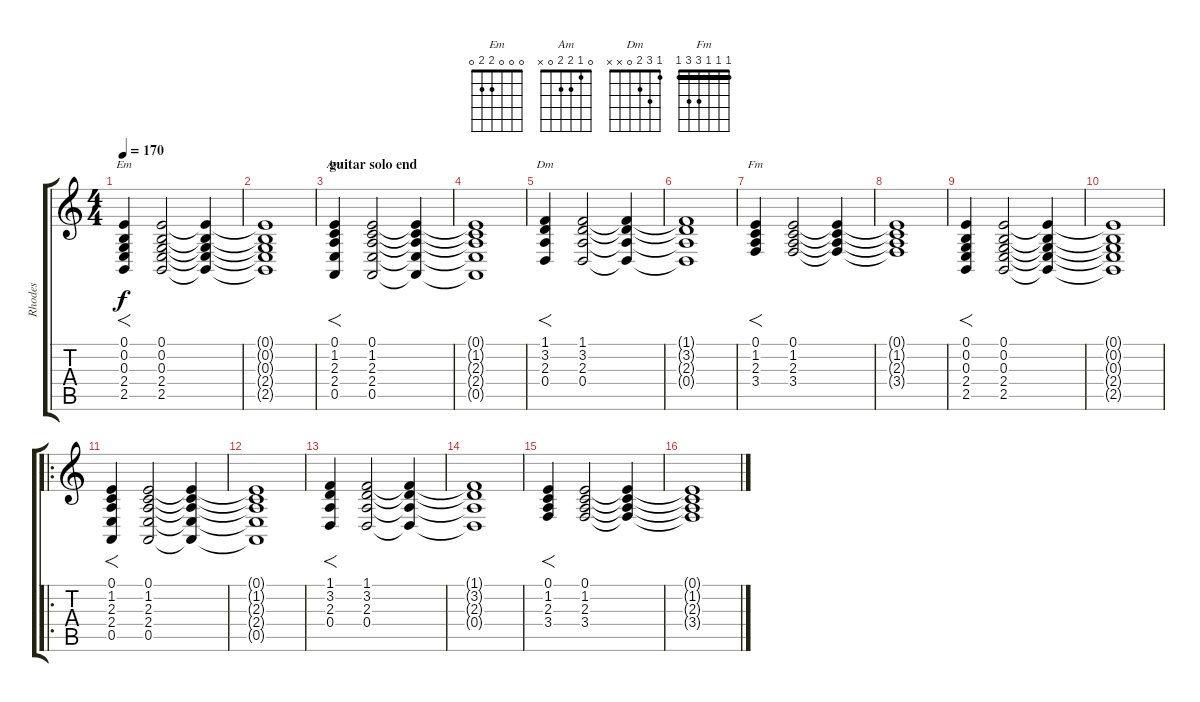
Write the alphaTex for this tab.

\track ("Rhodes" "Rhodes") {instrument electricpiano1}
\staff {score tabs}
\tuning (E4 B3 G3 D3 A2 E2) {hide}
\chord ("Em" 0 0 0 2 2 0)
\chord ("Am" 0 1 2 2 0 x)
\chord ("Dm" 1 3 2 0 x x)
\chord ("Fm" 1 1 1 3 3 1) {barre 1}
\ts (4 4)
\tempo 170
\clef g2
\ks c
(0.1 0.2 0.3 2.4 2.5).4{f ch "Em" dy f} (0.1 0.2 0.3 2.4 2.5).2 (0.1{t} 0.2{t} 0.3{t} 2.4{t} 2.5{t}).4 |
(0.1{t} 0.2{t} 0.3{t} 2.4{t} 2.5{t}).1 |
\section ("" "guitar solo end")
(0.1 1.2 2.3 2.4 0.5).4{f ch "Am"} (0.1 1.2 2.3 2.4 0.5).2 (0.1{t} 1.2{t} 2.3{t} 2.4{t} 0.5{t}).4 |
(0.1{t} 1.2{t} 2.3{t} 2.4{t} 0.5{t}).1 |
(1.1 3.2 2.3 0.4).4{f ch "Dm"} (1.1 3.2 2.3 0.4).2 (1.1{t} 3.2{t} 2.3{t} 0.4{t}).4 |
(1.1{t} 3.2{t} 2.3{t} 0.4{t}).1 |
(0.1 1.2 2.3 3.4).4{f ch "Fm"} (0.1 1.2 2.3 3.4).2 (0.1{t} 1.2{t} 2.3{t} 3.4{t}).4 |
(0.1{t} 1.2{t} 2.3{t} 3.4{t}).1 |
(0.1 0.2 0.3 2.4 2.5).4{f} (0.1 0.2 0.3 2.4 2.5).2 (0.1{t} 0.2{t} 0.3{t} 2.4{t} 2.5{t}).4 |
(0.1{t} 0.2{t} 0.3{t} 2.4{t} 2.5{t}).1 |
\ro
(0.1 1.2 2.3 2.4 0.5).4{f} (0.1 1.2 2.3 2.4 0.5).2 (0.1{t} 1.2{t} 2.3{t} 2.4{t} 0.5{t}).4 |
(0.1{t} 1.2{t} 2.3{t} 2.4{t} 0.5{t}).1 |
(1.1 3.2 2.3 0.4).4{f} (1.1 3.2 2.3 0.4).2 (1.1{t} 3.2{t} 2.3{t} 0.4{t}).4 |
(1.1{t} 3.2{t} 2.3{t} 0.4{t}).1 |
(0.1 1.2 2.3 3.4).4{f} (0.1 1.2 2.3 3.4).2 (0.1{t} 1.2{t} 2.3{t} 3.4{t}).4 |
(0.1{t} 1.2{t} 2.3{t} 3.4{t}).1
